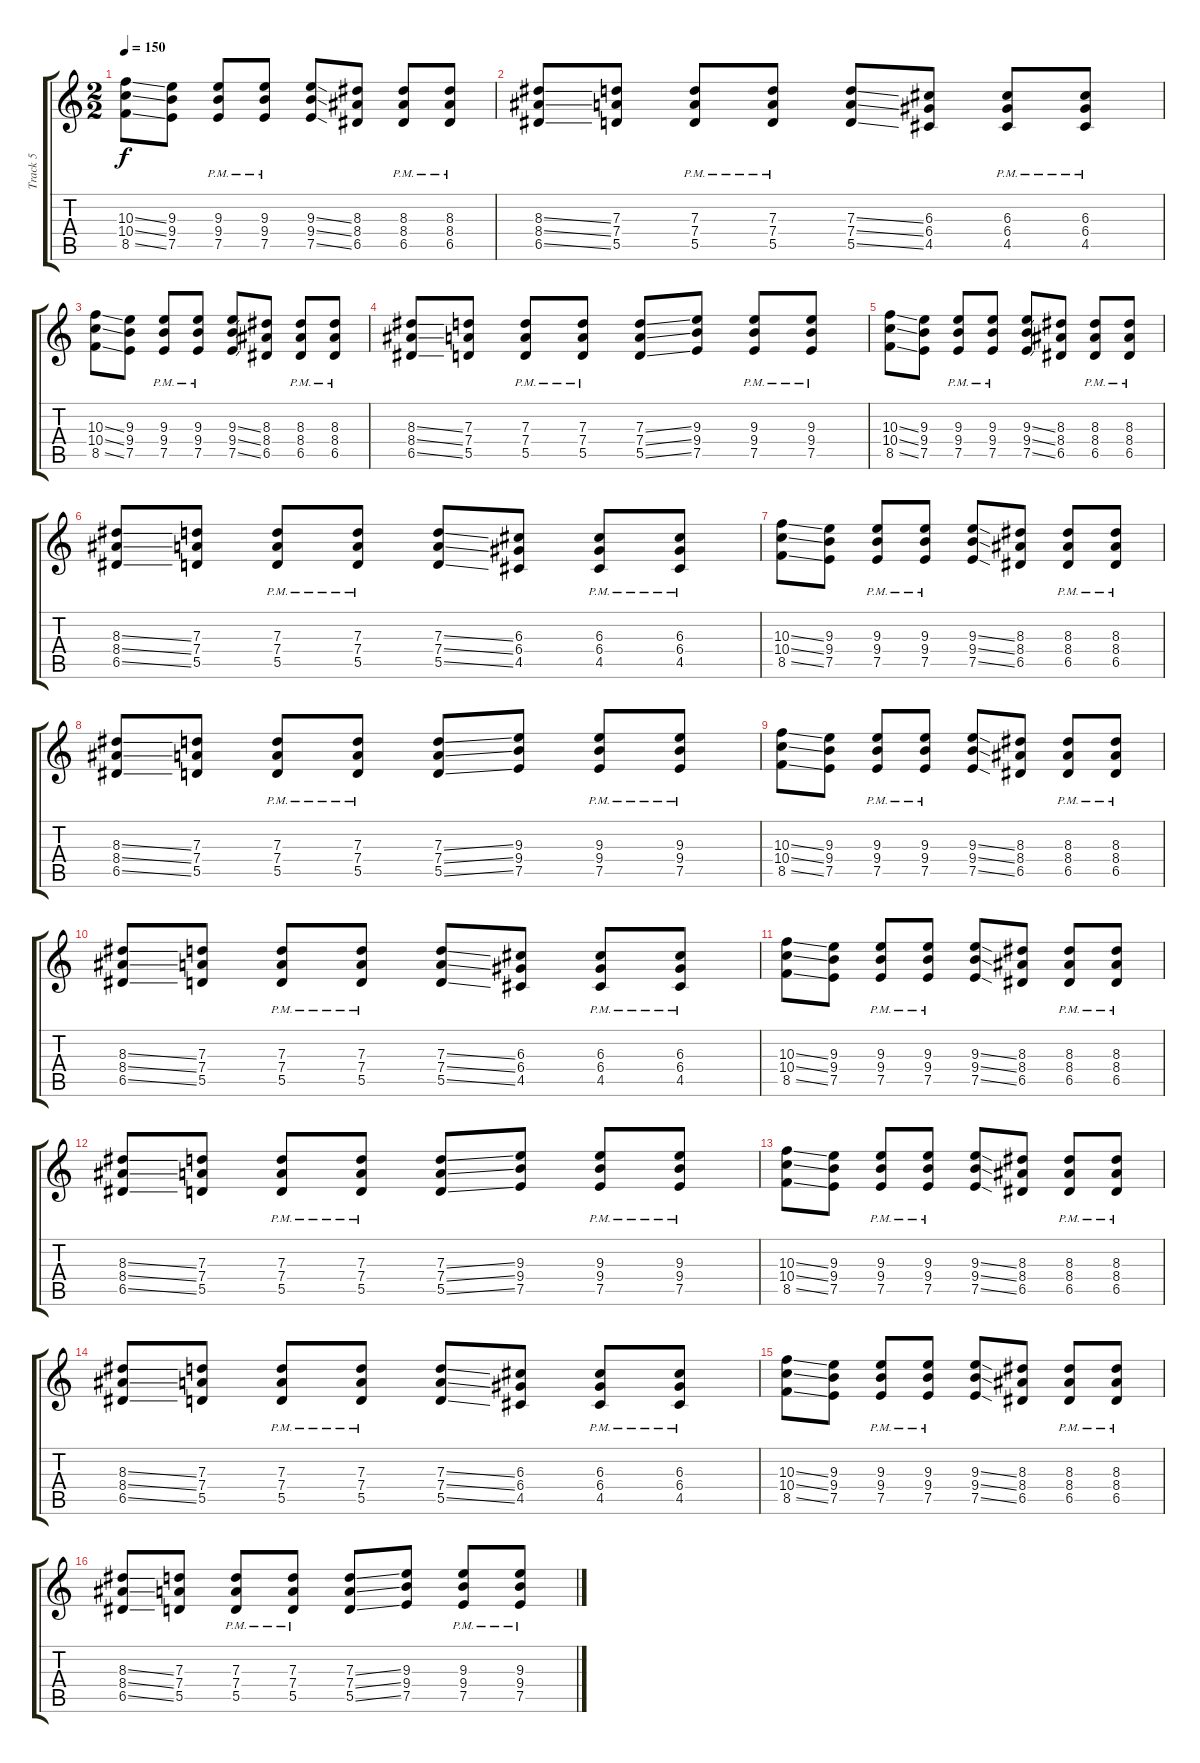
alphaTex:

\track ("Track 5" "Track 5") {instrument overdrivenguitar}
\staff {score tabs}
\tuning (E4 B3 G3 D3 A2 E2) {hide}
\ts (2 2)
\tempo 150
\clef g2
\ks c
(10.3{ss} 10.4{ss} 8.5{ss}).8{dy f} (9.3 9.4 7.5).8 (9.3{pm} 9.4{pm} 7.5{pm}).8 (9.3{pm} 9.4{pm} 7.5{pm}).8 (9.3{ss} 9.4{ss} 7.5{ss}).8 (8.3 8.4 6.5).8 (8.3{pm} 8.4{pm} 6.5{pm}).8 (8.3{pm} 8.4{pm} 6.5{pm}).8 |
(8.3{ss} 8.4{ss} 6.5{ss}).8 (7.3 7.4 5.5).8 (7.3{pm} 7.4{pm} 5.5{pm}).8 (7.3{pm} 7.4{pm} 5.5{pm}).8 (7.3{ss} 7.4{ss} 5.5{ss}).8 (6.3 6.4 4.5).8 (6.3{pm} 6.4{pm} 4.5{pm}).8 (6.3{pm} 6.4{pm} 4.5{pm}).8 |
(10.3{ss} 10.4{ss} 8.5{ss}).8 (9.3 9.4 7.5).8 (9.3{pm} 9.4{pm} 7.5{pm}).8 (9.3{pm} 9.4{pm} 7.5{pm}).8 (9.3{ss} 9.4{ss} 7.5{ss}).8 (8.3 8.4 6.5).8 (8.3{pm} 8.4{pm} 6.5{pm}).8 (8.3{pm} 8.4{pm} 6.5{pm}).8 |
(8.3{ss} 8.4{ss} 6.5{ss}).8 (7.3 7.4 5.5).8 (7.3{pm} 7.4{pm} 5.5{pm}).8 (7.3{pm} 7.4{pm} 5.5{pm}).8 (7.3{ss} 7.4{ss} 5.5{ss}).8 (9.3 9.4 7.5).8 (9.3{pm} 9.4{pm} 7.5{pm}).8 (9.3{pm} 9.4{pm} 7.5{pm}).8 |
(10.3{ss} 10.4{ss} 8.5{ss}).8 (9.3 9.4 7.5).8 (9.3{pm} 9.4{pm} 7.5{pm}).8 (9.3{pm} 9.4{pm} 7.5{pm}).8 (9.3{ss} 9.4{ss} 7.5{ss}).8 (8.3 8.4 6.5).8 (8.3{pm} 8.4{pm} 6.5{pm}).8 (8.3{pm} 8.4{pm} 6.5{pm}).8 |
(8.3{ss} 8.4{ss} 6.5{ss}).8 (7.3 7.4 5.5).8 (7.3{pm} 7.4{pm} 5.5{pm}).8 (7.3{pm} 7.4{pm} 5.5{pm}).8 (7.3{ss} 7.4{ss} 5.5{ss}).8 (6.3 6.4 4.5).8 (6.3{pm} 6.4{pm} 4.5{pm}).8 (6.3{pm} 6.4{pm} 4.5{pm}).8 |
(10.3{ss} 10.4{ss} 8.5{ss}).8 (9.3 9.4 7.5).8 (9.3{pm} 9.4{pm} 7.5{pm}).8 (9.3{pm} 9.4{pm} 7.5{pm}).8 (9.3{ss} 9.4{ss} 7.5{ss}).8 (8.3 8.4 6.5).8 (8.3{pm} 8.4{pm} 6.5{pm}).8 (8.3{pm} 8.4{pm} 6.5{pm}).8 |
(8.3{ss} 8.4{ss} 6.5{ss}).8 (7.3 7.4 5.5).8 (7.3{pm} 7.4{pm} 5.5{pm}).8 (7.3{pm} 7.4{pm} 5.5{pm}).8 (7.3{ss} 7.4{ss} 5.5{ss}).8 (9.3 9.4 7.5).8 (9.3{pm} 9.4{pm} 7.5{pm}).8 (9.3{pm} 9.4{pm} 7.5{pm}).8 |
(10.3{ss} 10.4{ss} 8.5{ss}).8 (9.3 9.4 7.5).8 (9.3{pm} 9.4{pm} 7.5{pm}).8 (9.3{pm} 9.4{pm} 7.5{pm}).8 (9.3{ss} 9.4{ss} 7.5{ss}).8 (8.3 8.4 6.5).8 (8.3{pm} 8.4{pm} 6.5{pm}).8 (8.3{pm} 8.4{pm} 6.5{pm}).8 |
(8.3{ss} 8.4{ss} 6.5{ss}).8 (7.3 7.4 5.5).8 (7.3{pm} 7.4{pm} 5.5{pm}).8 (7.3{pm} 7.4{pm} 5.5{pm}).8 (7.3{ss} 7.4{ss} 5.5{ss}).8 (6.3 6.4 4.5).8 (6.3{pm} 6.4{pm} 4.5{pm}).8 (6.3{pm} 6.4{pm} 4.5{pm}).8 |
(10.3{ss} 10.4{ss} 8.5{ss}).8 (9.3 9.4 7.5).8 (9.3{pm} 9.4{pm} 7.5{pm}).8 (9.3{pm} 9.4{pm} 7.5{pm}).8 (9.3{ss} 9.4{ss} 7.5{ss}).8 (8.3 8.4 6.5).8 (8.3{pm} 8.4{pm} 6.5{pm}).8 (8.3{pm} 8.4{pm} 6.5{pm}).8 |
(8.3{ss} 8.4{ss} 6.5{ss}).8 (7.3 7.4 5.5).8 (7.3{pm} 7.4{pm} 5.5{pm}).8 (7.3{pm} 7.4{pm} 5.5{pm}).8 (7.3{ss} 7.4{ss} 5.5{ss}).8 (9.3 9.4 7.5).8 (9.3{pm} 9.4{pm} 7.5{pm}).8 (9.3{pm} 9.4{pm} 7.5{pm}).8 |
(10.3{ss} 10.4{ss} 8.5{ss}).8 (9.3 9.4 7.5).8 (9.3{pm} 9.4{pm} 7.5{pm}).8 (9.3{pm} 9.4{pm} 7.5{pm}).8 (9.3{ss} 9.4{ss} 7.5{ss}).8 (8.3 8.4 6.5).8 (8.3{pm} 8.4{pm} 6.5{pm}).8 (8.3{pm} 8.4{pm} 6.5{pm}).8 |
(8.3{ss} 8.4{ss} 6.5{ss}).8 (7.3 7.4 5.5).8 (7.3{pm} 7.4{pm} 5.5{pm}).8 (7.3{pm} 7.4{pm} 5.5{pm}).8 (7.3{ss} 7.4{ss} 5.5{ss}).8 (6.3 6.4 4.5).8 (6.3{pm} 6.4{pm} 4.5{pm}).8 (6.3{pm} 6.4{pm} 4.5{pm}).8 |
(10.3{ss} 10.4{ss} 8.5{ss}).8 (9.3 9.4 7.5).8 (9.3{pm} 9.4{pm} 7.5{pm}).8 (9.3{pm} 9.4{pm} 7.5{pm}).8 (9.3{ss} 9.4{ss} 7.5{ss}).8 (8.3 8.4 6.5).8 (8.3{pm} 8.4{pm} 6.5{pm}).8 (8.3{pm} 8.4{pm} 6.5{pm}).8 |
(8.3{ss} 8.4{ss} 6.5{ss}).8 (7.3 7.4 5.5).8 (7.3{pm} 7.4{pm} 5.5{pm}).8 (7.3{pm} 7.4{pm} 5.5{pm}).8 (7.3{ss} 7.4{ss} 5.5{ss}).8 (9.3 9.4 7.5).8 (9.3{pm} 9.4{pm} 7.5{pm}).8 (9.3{pm} 9.4{pm} 7.5{pm}).8
